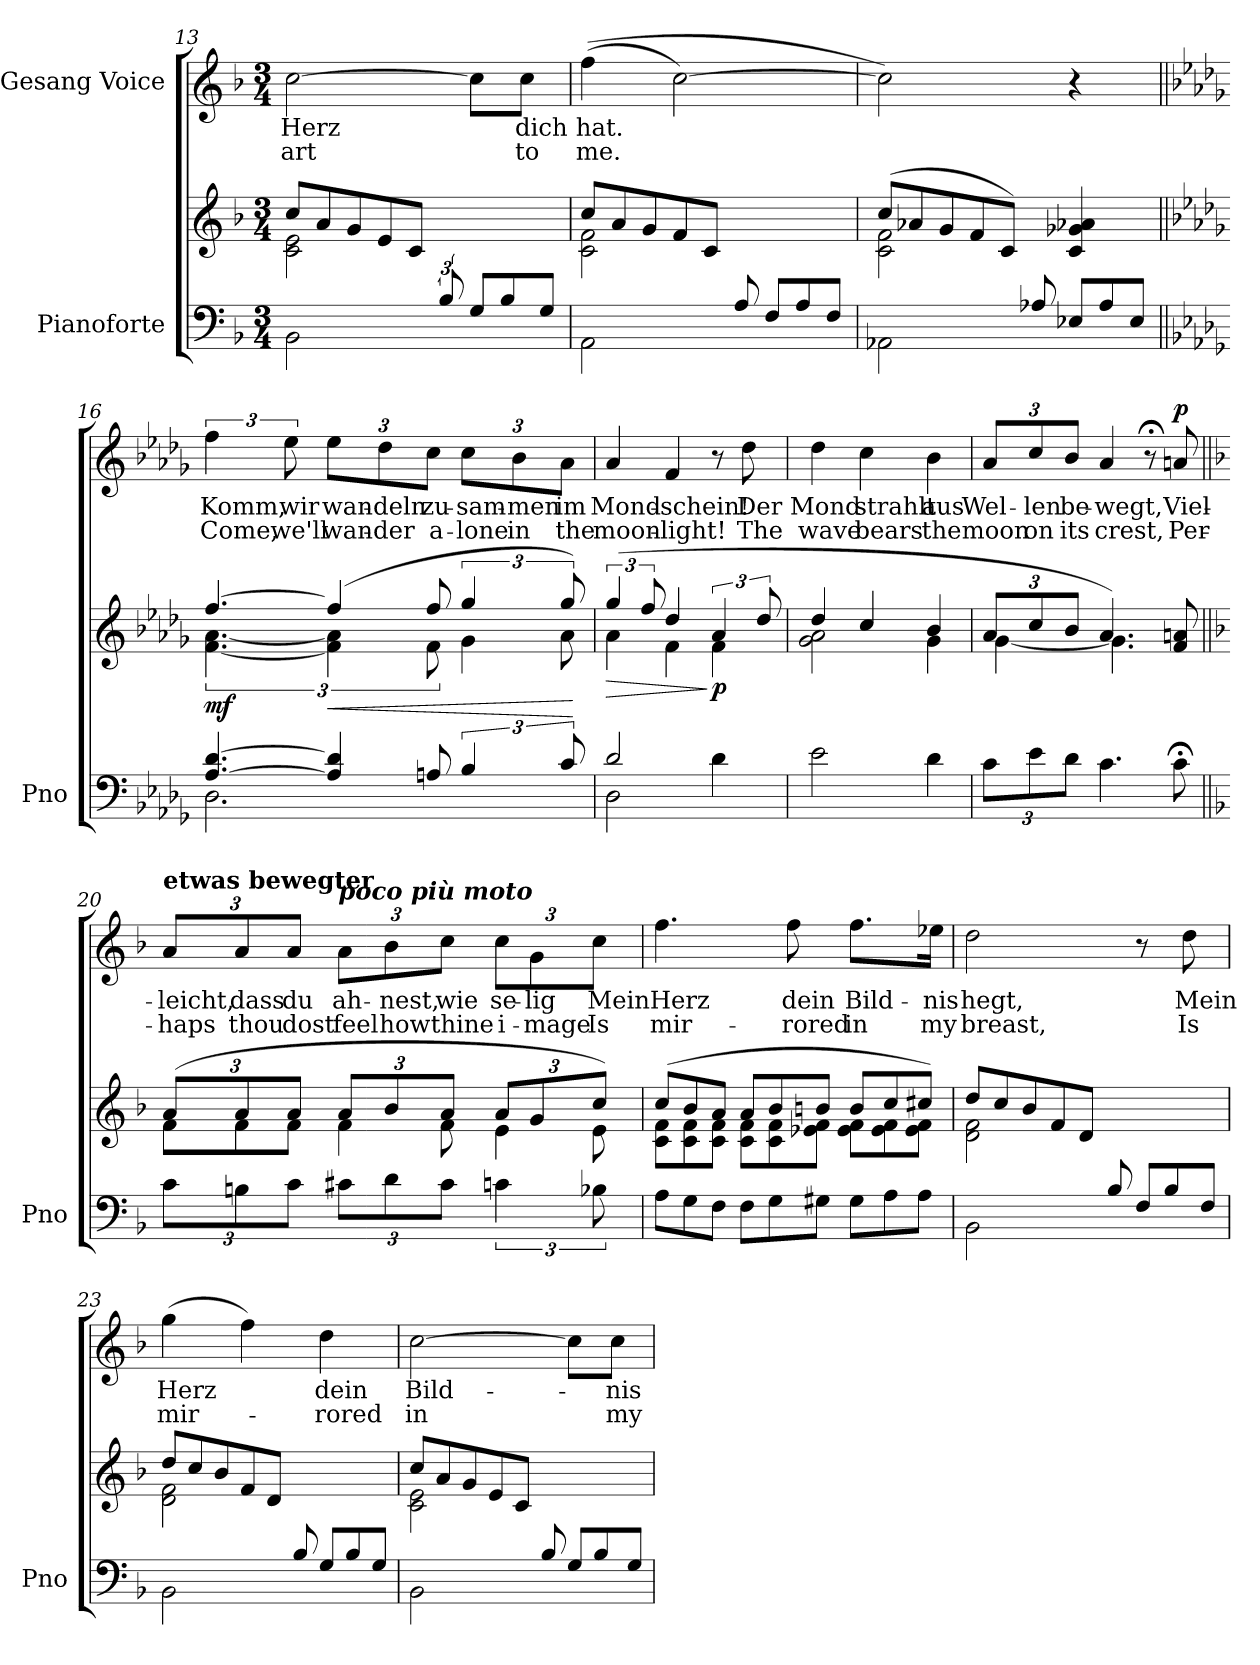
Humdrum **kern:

**kern	**kern	**dynam	**kern	**text	**text	**dynam
*part2	*part2	*part2	*part1	*part1	*part1	*part1
*staff3	*staff2	*staff2/3	*staff1	*staff1	*staff1	*staff1
*I"Pianoforte	*	*	*I"Gesang Voice	*	*	*
*I'Pno	*	*	*	*	*	*
*clefF4	*clefG2	*	*clefG2	*	*	*
*k[b-]	*k[b-]	*	*k[b-]	*	*	*
*M3/4	*M3/4	*	*M3/4	*	*	*
=13	=13	=13	=13	=13	=13	=13
*^	*	*	*	*	*	*
*	*	*Xtuplet	*	*	*	*	*
*	*	*^	*	*	*	*	*
!	!	!	!	!	!	!LO:LY:b	!LO:LY:b	!
12%5ryy	2BB-\	(>12cc/L	2c\ 2e\	.	[2cc\	Herz	art	.
.	.	12a/	.	.	.	.	.	.
.	.	12g/	.	.	.	.	.	.
.	.	12e/	.	.	.	.	.	.
.	.	12c/J	.	.	.	.	.	.
12B-/	.	4ryy	.	.	.	.	.	.
*Xtuplet	*	*	*	*	*	*	*	*
12G/L	4rGGyy	.	4ryy	.	8cc\L]	.	.	.
12B-/	.	.	.	.	.	.	.	.
!	!	!	!	!	!	!LO:LY:b	!LO:LY:b	!
.	.	.	.	.	8cc\J	dich	to	.
12G/J)	.	12ryy	.	.	.	.	.	.
=14	=14	=14	=14	=14	=14	=14	=14	=14
!	!	!	!	!	!	!LO:LY:b	!LO:LY:b	!
12%5ryy	2AA\	(>12cc/L	2c\ 2f\	.	(>(>4ff\	hat.	me.	.
.	.	12a/	.	.	.	.	.	.
.	.	12g/	.	.	.	.	.	.
.	.	12f/	.	.	[2cc\)	.	.	.
.	.	12c/J	.	.	.	.	.	.
12A/	.	4ryy	.	.	.	.	.	.
12F/L	4rGGyy	.	4ryy	.	.	.	.	.
12A/	.	.	.	.	.	.	.	.
12F/J)	.	12ryy	.	.	.	.	.	.
=15	=15	=15	=15	=15	=15	=15	=15	=15
12%5ryy	2AA-X\	(>12cc/L	2c\ 2f\	.	2cc\])	.	.	.
.	.	12a-X/	.	.	.	.	.	.
.	.	12g/	.	.	.	.	.	.
.	.	12f/	.	.	.	.	.	.
.	.	12c/J)	.	.	.	.	.	.
12A-X/	.	3ryy	.	.	.	.	.	.
12E-X/L	4rGGyy	.	4c/ 4g-X/ 4a-X/	.	4r	.	.	.
12A-/	.	.	.	.	.	.	.	.
12E-/J	.	.	.	.	.	.	.	.
!!LO:PB:g=z
=16||	=16||	=16||	=16||	=16||	=16||	=16||	=16||	=16||
*k[b-e-a-d-g-]	*	*k[b-e-a-d-g-]	*	*	*k[b-e-a-d-g-]	*	*	*
!	!	!	!	!LO:DY:b	!	!LO:LY:b	!LO:LY:b	!
[6.A-/ [6.d-/	2.D-\	[6.ff/	[6.f\ [6.a-\	mf	6ff\	Komm,	Come,	.
!	!	!	!	!	!	!LO:LY:b	!LO:LY:b	!
.	.	.	.	.	12ee-\	wir	we'll	.
*tuplet	*	*tuplet	*	*	*	*	*	*
!	!	!	!	!LO:HP:b	!	!	!	!
*	*	*	*Xtuplet	*	*	*	*	*
!	!	!	!	!	!	!LO:LY:b	!LO:LY:b	!
6A-/] 6d-/]	.	(>6ff/]	6f\] 6a-\]	<	12ee-\L	wan-	wan-	.
!	!	!	!	!	!	!LO:LY:b	!LO:LY:b	!
.	.	.	.	.	12dd-\	-deln	-der	.
!	!	!	!	!	!	!LO:LY:b	!LO:LY:b	!
12An/	.	12ff/	12f\	.	12cc\J	zu-	a-	.
*	*	*tuplet	*Xtuplet	*	*	*	*	*
!	!	!	!	!	!	!LO:LY:b	!LO:LY:b	!
6B-/	.	6gg-/	6g-\	.	12cc\L	-sam-	-lone	.
!	!	!	!	!	!	!LO:LY:b	!LO:LY:b	!
.	.	.	.	.	12b-\	-men	in	.
!	!	!	!	!	!	!LO:LY:b	!LO:LY:b	!
12c/	.	12gg-/)	12a-\	.	12a-\J	im	the	.
*v	*v	*	*	*	*	*	*	*
*	*v	*v	*	*	*	*	*
.	.	[	.	.	.	.
=17	=17	=17	=17	=17	=17	=17
*^	*	*	*	*	*	*
*	*	*tuplet	*	*	*	*	*
!	!	!	!LO:HP:b	!	!LO:LY:b	!LO:LY:b	!
*	*	*^	*	*	*	*	*
2d-/	2D-\	(>6gg-/	4a-\	>	4a-/	Mond-	moon-	.
.	.	12ff/	.	.	.	.	.	.
!	!	!	!	!	!	!LO:LY:b	!LO:LY:b	!
.	.	4dd-/	4f\	.	4f/	-schein!	-light!	.
!	!	!	!	!LO:DY:n=1:b	!	!	!	!
4d-\	4ryy	6a-/	4f\	] p	8r	.	.	.
!	!	!	!	!	!	!LO:LY:b	!LO:LY:b	!
.	.	.	.	.	8dd-\	Der	The	.
.	.	12dd-/	.	.	.	.	.	.
*v	*v	*	*	*	*	*	*	*
=18	=18	=18	=18	=18	=18	=18	=18
!	!	!	!	!	!LO:LY:b	!LO:LY:b	!
2e-\	4dd-/	2g-\ 2a-\	.	4dd-\	Mond	wave	.
!	!	!	!	!	!LO:LY:b	!LO:LY:b	!
.	4cc/	.	.	4cc\	strahlt	bears	.
!	!	!	!	!	!LO:LY:b	!LO:LY:b	!
4d-\	4b-/	4g-\	.	4b-\	aus	the	.
=19	=19	=19	=19	=19	=19	=19	=19
*Xbrackettup	*Xbrackettup	*	*	*	*	*	*
!	!	!	!	!	!LO:LY:b	!LO:LY:b	!
12c\L	12a-/L	[4g-\	.	12a-/L	Wel-	moon	.
!	!	!	!	!	!LO:LY:b	!LO:LY:b	!
12e-\	12cc/	.	.	12cc/	-len	on	.
!	!	!	!	!	!LO:LY:b	!LO:LY:b	!
12d-\J	12b-/J	.	.	12b-/J	be-	its	.
!	!	!	!	!	!LO:LY:b	!LO:LY:b	!
4.c\	4.a-/)	4.g-\]	.	4a-/	-wegt,	crest,	.
.	.	.	.	8r;<	.	.	.
!	!	!	!	!	!LO:LY:b	!LO:LY:b	!LO:DY:a
8c;<\	8f/ 8an/	8r;<gyy	.	8an/	Viel-	Per-	p
!!LO:LB:g=z
=20||	=20||	=20||	=20||	=20||	=20||	=20||	=20||
*k[b-]	*k[b-]	*	*	*k[b-]	*	*	*
*	*	*Xtuplet	*	*	*	*	*
!	!	!	!	!LO:TX:a:B:t=etwas bewegter	!	!	!
!	!	!	!	!	!LO:LY:b	!LO:LY:b	!
12c\L	(>12a/L	12f\L	.	12a/L	-leicht,	-haps	.
!	!	!	!	!	!LO:LY:b	!LO:LY:b	!
12Bn\	12a/	12f\	.	12a/	dass	thou	.
!	!	!	!	!	!LO:LY:b	!LO:LY:b	!
12c\J	12a/J	12f\J	.	12a/J	du	dost	.
*	*tuplet	*Xtuplet	*	*	*	*	*
!	!	!	!	!LO:TX:a:Bi:t=poco più moto	!	!	!
!	!	!	!	!	!LO:LY:b	!LO:LY:b	!
12c#X\L	12a/L	6f\	.	12a\L	ah-	feel	.
!	!	!	!	!	!LO:LY:b	!LO:LY:b	!
12d\	12b-/	.	.	12b-\	-nest,	how	.
!	!	!	!	!	!LO:LY:b	!LO:LY:b	!
12c#\J	12a/J	12f\	.	12cc\J	wie	thine	.
*brackettup	*tuplet	*Xtuplet	*	*	*	*	*
!	!	!	!	!	!LO:LY:b	!LO:LY:b	!
6cn\	12a/L	6e\	.	12cc\L	se-	i-	.
!	!	!	!	!	!LO:LY:b	!LO:LY:b	!
.	12g/	.	.	12g\	-lig	-mage	.
!	!	!	!	!	!LO:LY:b	!LO:LY:b	!
12B-X\	12cc/J)	12e\	.	12cc\J	Mein	Is	.
=21	=21	=21	=21	=21	=21	=21	=21
*Xtuplet	*	*	*	*	*	*	*
!	!	!	!	!	!LO:LY:b	!LO:LY:b	!
12A\L	(>12cc/L	12c\ 12f\L	.	4.ff\	Herz	mir-	.
12G\	12b-/	12c\ 12f\	.	.	.	.	.
12F\J	12a/J	12c\ 12f\J	.	.	.	.	.
12F\L	12a/L	12c\ 12f\L	.	.	.	.	.
12G\	12b-/	12c\ 12f\	.	.	.	.	.
!	!	!	!	!	!LO:LY:b	!LO:LY:b	!
.	.	.	.	8ff\	dein	-rored	.
12G#X\J	12bn/J	12e-X\ 12f\J	.	.	.	.	.
!	!	!	!	!	!LO:LY:b	!LO:LY:b	!
12G#\L	12b/L	12e-\ 12f\L	.	8.ff\L	Bild-	in	.
12A\	12cc/	12e-\ 12f\	.	.	.	.	.
12A\J	12cc#X/J)	12e-\ 12f\J	.	.	.	.	.
!	!	!	!	!	!LO:LY:b	!LO:LY:b	!
.	.	.	.	16ee-X\Jk	-nis	my	.
=22	=22	=22	=22	=22	=22	=22	=22
*^	*	*	*	*	*	*	*
!	!	!	!	!	!	!LO:LY:b	!LO:LY:b	!
12%5ryy	2BB-\	(>12dd/L	2d\ 2f\	.	2dd\	hegt,	breast,	.
.	.	12cc/	.	.	.	.	.	.
.	.	12b-/	.	.	.	.	.	.
.	.	12f/	.	.	.	.	.	.
.	.	12d/J	.	.	.	.	.	.
12B-/	.	4ryy	.	.	.	.	.	.
12F/L	4rGGyy	.	4ryy	.	8r	.	.	.
12B-/	.	.	.	.	.	.	.	.
!	!	!	!	!	!	!LO:LY:b	!LO:LY:b	!
.	.	.	.	.	8dd\	Mein	Is	.
12F/J)	.	12ryy	.	.	.	.	.	.
!!LO:LB:g=z
=23	=23	=23	=23	=23	=23	=23	=23	=23
!	!	!	!	!	!	!LO:LY:b	!LO:LY:b	!
12%5ryy	2BB-\	(>12dd/L	2d\ 2f\	.	(>4gg\	Herz	mir-	.
.	.	12cc/	.	.	.	.	.	.
.	.	12b-/	.	.	.	.	.	.
.	.	12f/	.	.	4ff\)	.	.	.
.	.	12d/J	.	.	.	.	.	.
12B-/	.	4ryy	.	.	.	.	.	.
!	!	!	!	!	!	!LO:LY:b	!LO:LY:b	!
12G/L	4rGGyy	.	4ryy	.	4dd\	dein	-rored	.
12B-/	.	.	.	.	.	.	.	.
12G/J)	.	12ryy	.	.	.	.	.	.
=24	=24	=24	=24	=24	=24	=24	=24	=24
!	!	!	!	!	!	!LO:LY:b	!LO:LY:b	!
12%5ryy	2BB-\	(>12cc/L	2c\ 2e\	.	[2cc\	Bild-	in	.
.	.	12a/	.	.	.	.	.	.
.	.	12g/	.	.	.	.	.	.
.	.	12e/	.	.	.	.	.	.
.	.	12c/J	.	.	.	.	.	.
12B-/	.	4ryy	.	.	.	.	.	.
12G/L	4rGGyy	.	4ryy	.	8cc\L]	.	.	.
12B-/	.	.	.	.	.	.	.	.
!	!	!	!	!	!	!LO:LY:b	!LO:LY:b	!
.	.	.	.	.	8cc\J	-nis	my	.
12G/J)	.	12ryy	.	.	.	.	.	.
*v	*v	*	*	*	*	*	*	*
*	*v	*v	*	*	*	*	*
=	=	=	=	=	=	=
*-	*-	*-	*-	*-	*-	*-
